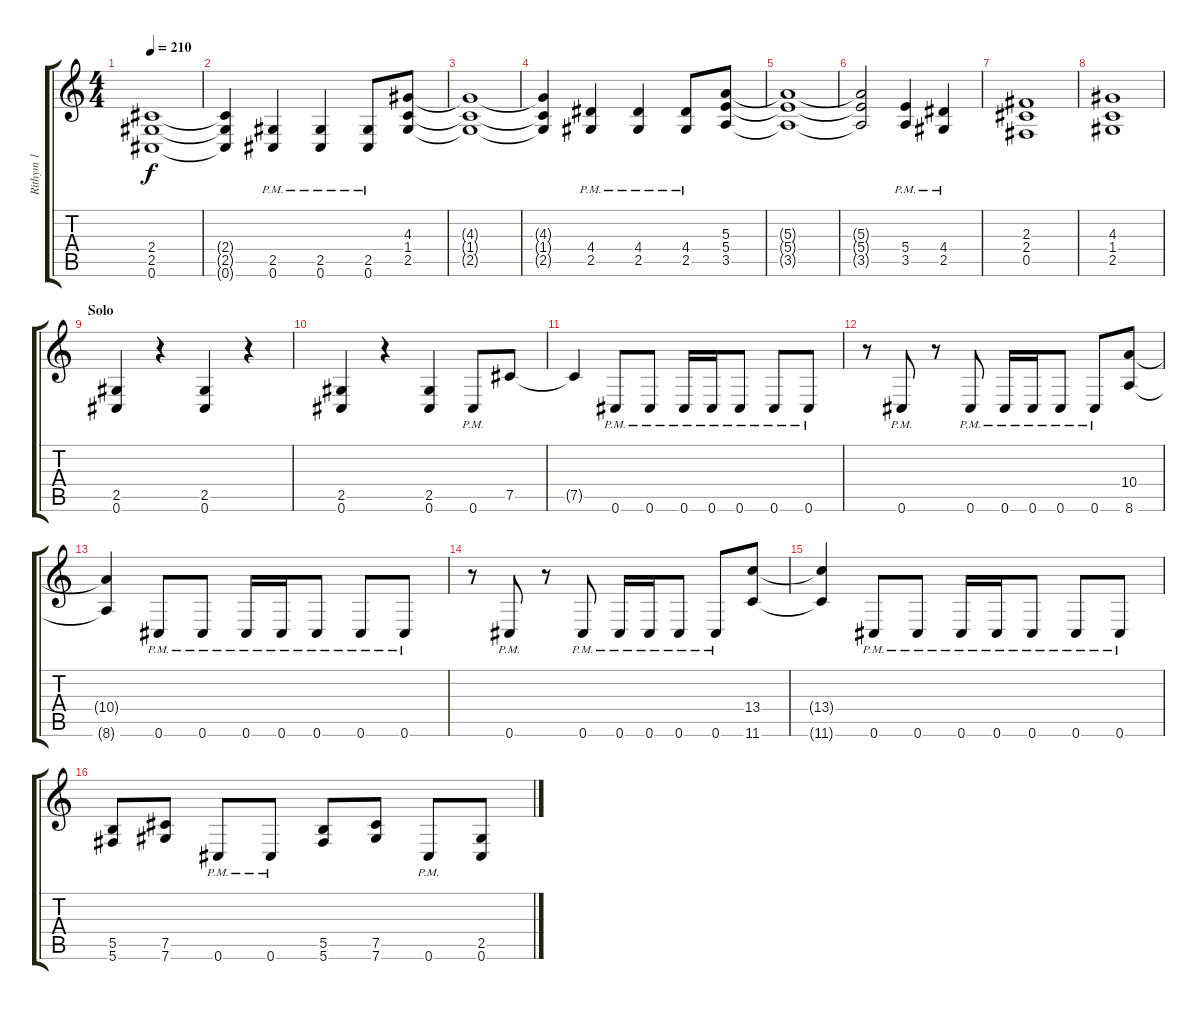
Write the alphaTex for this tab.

\track ("Rithym 1" "Rithym 1") {instrument distortionguitar}
\staff {score tabs}
\tuning (Db4 Ab3 E3 B2 Gb2 Db2) {hide}
\ts (4 4)
\tempo 210
\clef g2
\ks c
(2.4 2.5 0.6).1{dy f} |
(2.4{t} 2.5{t} 0.6{t}).4 (2.5{pm} 0.6{pm}).4 (2.5{pm} 0.6{pm}).4 (2.5{pm} 0.6{pm}).8 (4.3 1.4 2.5).8 |
(4.3{t} 1.4{t} 2.5{t}).1 |
(4.3{t} 1.4{t} 2.5{t}).4 (4.4{pm} 2.5{pm}).4 (4.4{pm} 2.5{pm}).4 (4.4{pm} 2.5{pm}).8 (5.3 5.4 3.5).8 |
(5.3{t} 5.4{t} 3.5{t}).1 |
(5.3{t} 5.4{t} 3.5{t}).2 (5.4{pm} 3.5{pm}).4 (4.4{pm} 2.5{pm}).4 |
(2.3 2.4 0.5).1 |
(4.3 1.4 2.5).1 |
\section ("" "Solo")
(2.5 0.6).4 r.4 (2.5 0.6).4 r.4 |
(2.5 0.6).4 r.4 (2.5 0.6).4 0.6{pm}.8 7.5.8 |
7.5{t}.4 0.6{pm}.8 0.6{pm}.8 0.6{pm}.16 0.6{pm}.16 0.6{pm}.8 0.6{pm}.8 0.6{pm}.8 |
r.8 0.6{pm}.8 r.8 0.6{pm}.8 0.6{pm}.16 0.6{pm}.16 0.6{pm}.8 0.6{pm}.8 (10.4 8.6).8 |
(10.4{t} 8.6{t}).4 0.6{pm}.8 0.6{pm}.8 0.6{pm}.16 0.6{pm}.16 0.6{pm}.8 0.6{pm}.8 0.6{pm}.8 |
r.8 0.6{pm}.8 r.8 0.6{pm}.8 0.6{pm}.16 0.6{pm}.16 0.6{pm}.8 0.6{pm}.8 (13.4 11.6).8 |
(13.4{t} 11.6{t}).4 0.6{pm}.8 0.6{pm}.8 0.6{pm}.16 0.6{pm}.16 0.6{pm}.8 0.6{pm}.8 0.6{pm}.8 |
(5.5 5.6).8 (7.5 7.6).8 0.6{pm}.8 0.6{pm}.8 (5.5 5.6).8 (7.5 7.6).8 0.6{pm}.8 (2.5 0.6).8
